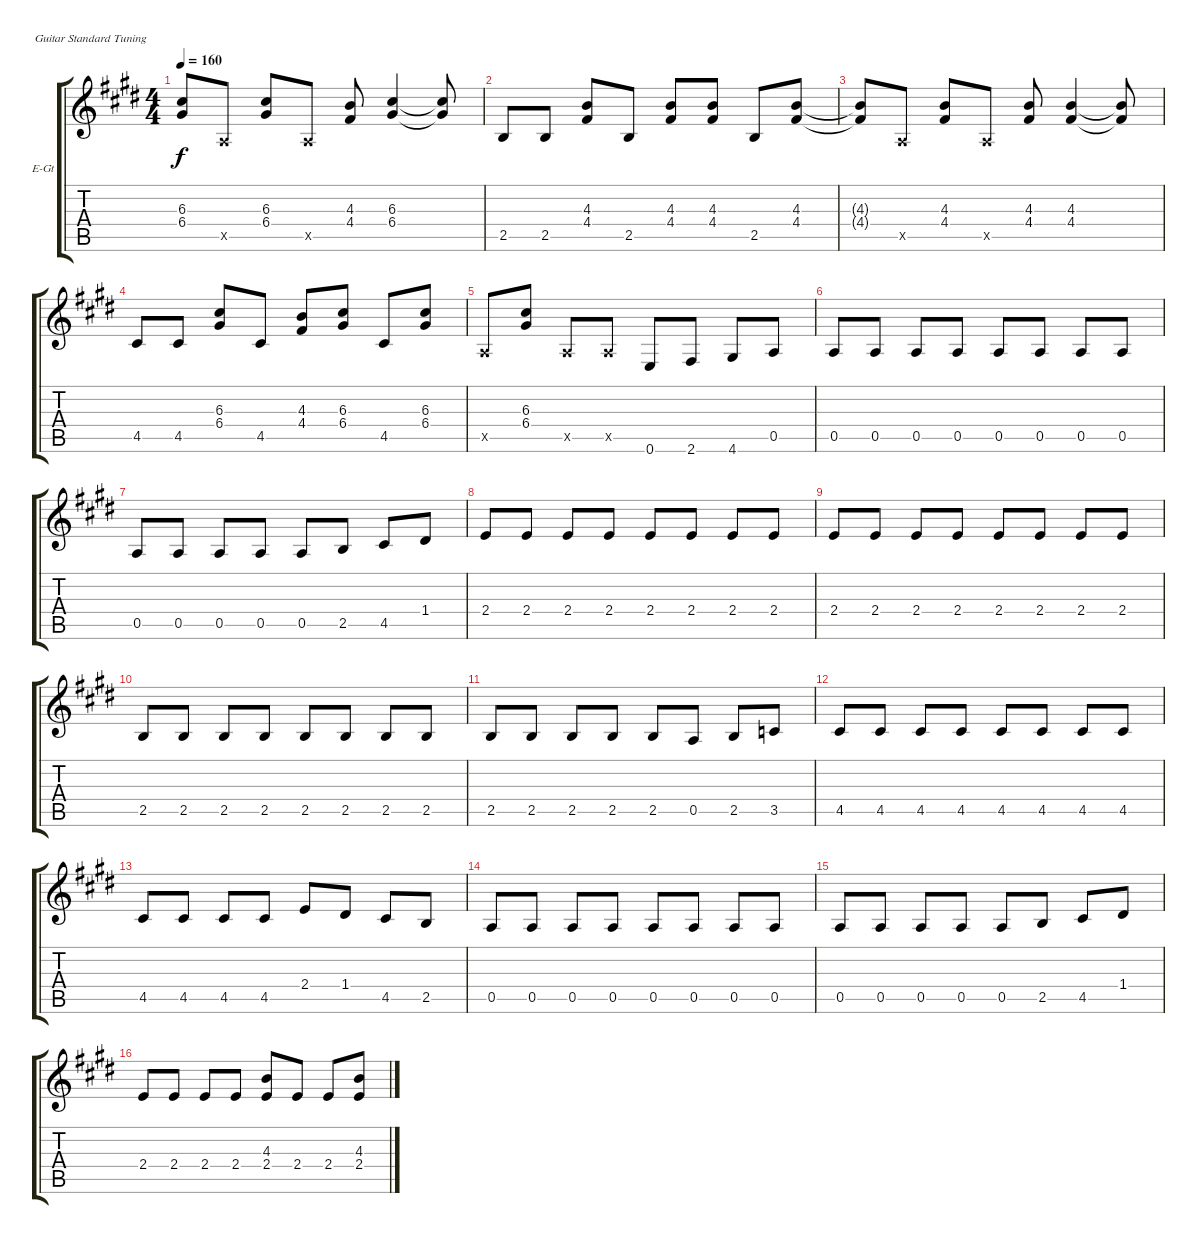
\bracketExtendMode groupsimilarinstruments
\firstSystemTrackNameOrientation horizontal
\otherSystemsTrackNameOrientation horizontal
\track ("Guitar 2" "E-Gt") {instrument distortionguitar}
\staff {score tabs}
\tuning (E4 B3 G3 D3 A2 E2)
\ts (4 4)
\tempo 160
\clef g2
\ks e
(6.3{t} 6.4{t}).8{dy f} 0.5{x}.8 (6.3 6.4).8 0.5{x}.8 (4.3 4.4).8 (6.3 6.4).4 (6.3{t} 6.4{t}).8 |
2.5.8 2.5.8 (4.3 4.4).8 2.5.8 (4.3 4.4).8 (4.3 4.4).8 2.5.8 (4.3 4.4).8 |
(4.3{t} 4.4{t}).8 0.5{x}.8 (4.3 4.4).8 0.5{x}.8 (4.3 4.4).8 (4.3 4.4).4 (4.3{t} 4.4{t}).8 |
4.5.8 4.5.8 (6.3 6.4).8 4.5.8 (4.3 4.4).8 (6.3 6.4).8 4.5.8 (6.3 6.4).8 |
0.5{x}.8 (6.3 6.4).8 0.5{x}.8 0.5{x}.8 0.6.8 2.6.8 4.6.8 0.5.8 |
0.5.8 0.5.8 0.5.8 0.5.8 0.5.8 0.5.8 0.5.8 0.5.8 |
0.5.8 0.5.8 0.5.8 0.5.8 0.5.8 2.5.8 4.5.8 1.4.8 |
2.4.8 2.4.8 2.4.8 2.4.8 2.4.8 2.4.8 2.4.8 2.4.8 |
2.4.8 2.4.8 2.4.8 2.4.8 2.4.8 2.4.8 2.4.8 2.4.8 |
2.5.8 2.5.8 2.5.8 2.5.8 2.5.8 2.5.8 2.5.8 2.5.8 |
2.5.8 2.5.8 2.5.8 2.5.8 2.5.8 0.5.8 2.5.8 3.5.8 |
4.5.8 4.5.8 4.5.8 4.5.8 4.5.8 4.5.8 4.5.8 4.5.8 |
4.5.8 4.5.8 4.5.8 4.5.8 2.4.8 1.4.8 4.5.8 2.5.8 |
0.5.8 0.5.8 0.5.8 0.5.8 0.5.8 0.5.8 0.5.8 0.5.8 |
0.5.8 0.5.8 0.5.8 0.5.8 0.5.8 2.5.8 4.5.8 1.4.8 |
2.4.8 2.4.8 2.4.8 2.4.8 (4.3 2.4).8 2.4.8 2.4.8 (4.3 2.4).8
